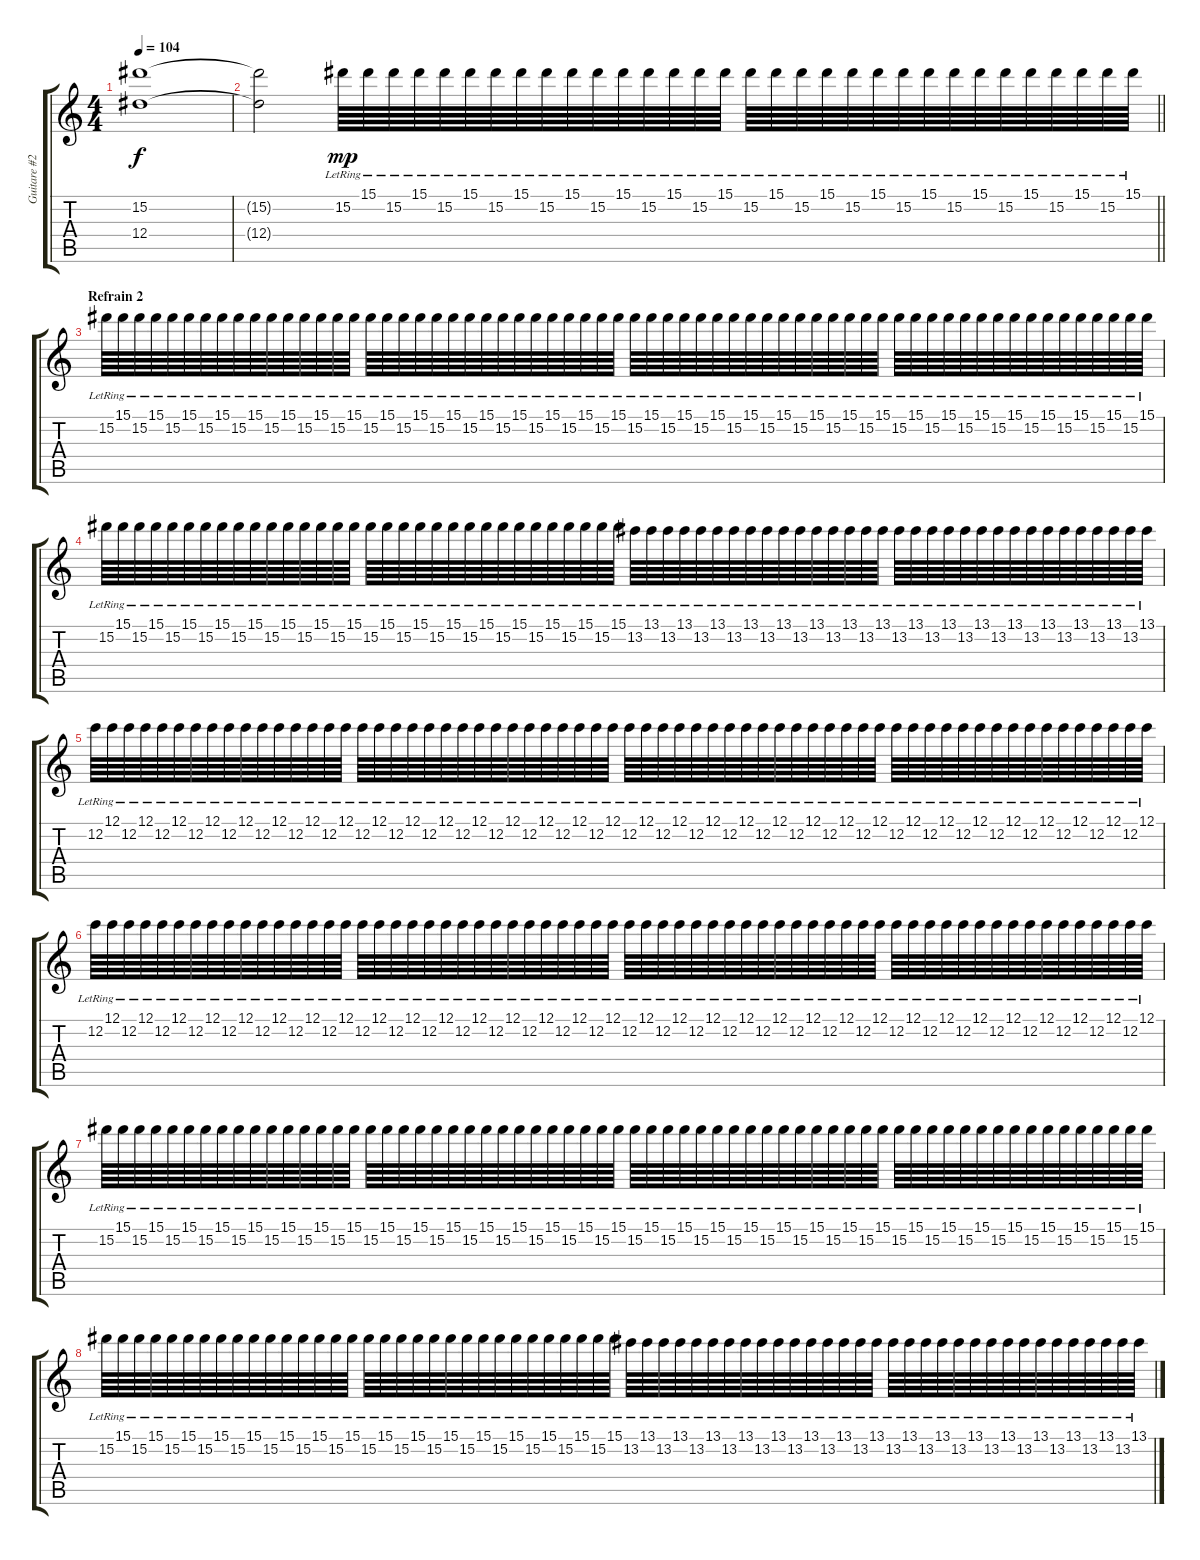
\track ("Guitare #2" "Guitare #2") {instrument acousticguitarnylon}
\staff {score tabs}
\tuning (C4 C4 Ab3 Eb3 Bb2 F2) {hide}
\ts (4 4)
\tempo 104
\clef g2
\ks c
(15.2{t} 12.4{t}).1{dy f} |
\barLineRight lightlight
(15.2{t} 12.4{t}).2{volume 0} 15.2{lr}.64{dy mp volume 6} 15.1{lr}.64 15.2{lr}.64 15.1{lr}.64 15.2{lr}.64 15.1{lr}.64 15.2{lr}.64 15.1{lr}.64 15.2{lr}.64 15.1{lr}.64 15.2{lr}.64 15.1{lr}.64 15.2{lr}.64 15.1{lr}.64 15.2{lr}.64 15.1{lr}.64 15.2{lr}.64 15.1{lr}.64 15.2{lr}.64 15.1{lr}.64 15.2{lr}.64 15.1{lr}.64 15.2{lr}.64 15.1{lr}.64 15.2{lr}.64 15.1{lr}.64 15.2{lr}.64 15.1{lr}.64 15.2{lr}.64 15.1{lr}.64 15.2{lr}.64 15.1{lr}.64 |
\section ("" "Refrain 2")
15.2{lr}.64 15.1{lr}.64 15.2{lr}.64 15.1{lr}.64 15.2{lr}.64 15.1{lr}.64 15.2{lr}.64 15.1{lr}.64 15.2{lr}.64 15.1{lr}.64 15.2{lr}.64 15.1{lr}.64 15.2{lr}.64 15.1{lr}.64 15.2{lr}.64 15.1{lr}.64 15.2{lr}.64 15.1{lr}.64 15.2{lr}.64 15.1{lr}.64 15.2{lr}.64 15.1{lr}.64 15.2{lr}.64 15.1{lr}.64 15.2{lr}.64 15.1{lr}.64 15.2{lr}.64 15.1{lr}.64 15.2{lr}.64 15.1{lr}.64 15.2{lr}.64 15.1{lr}.64 15.2{lr}.64 15.1{lr}.64 15.2{lr}.64 15.1{lr}.64 15.2{lr}.64 15.1{lr}.64 15.2{lr}.64 15.1{lr}.64 15.2{lr}.64 15.1{lr}.64 15.2{lr}.64 15.1{lr}.64 15.2{lr}.64 15.1{lr}.64 15.2{lr}.64 15.1{lr}.64 15.2{lr}.64 15.1{lr}.64 15.2{lr}.64 15.1{lr}.64 15.2{lr}.64 15.1{lr}.64 15.2{lr}.64 15.1{lr}.64 15.2{lr}.64 15.1{lr}.64 15.2{lr}.64 15.1{lr}.64 15.2{lr}.64 15.1{lr}.64 15.2{lr}.64 15.1{lr}.64 |
15.2{lr}.64 15.1{lr}.64 15.2{lr}.64 15.1{lr}.64 15.2{lr}.64 15.1{lr}.64 15.2{lr}.64 15.1{lr}.64 15.2{lr}.64 15.1{lr}.64 15.2{lr}.64 15.1{lr}.64 15.2{lr}.64 15.1{lr}.64 15.2{lr}.64 15.1{lr}.64 15.2{lr}.64 15.1{lr}.64 15.2{lr}.64 15.1{lr}.64 15.2{lr}.64 15.1{lr}.64 15.2{lr}.64 15.1{lr}.64 15.2{lr}.64 15.1{lr}.64 15.2{lr}.64 15.1{lr}.64 15.2{lr}.64 15.1{lr}.64 15.2{lr}.64 15.1{lr}.64 13.2{lr}.64 13.1{lr}.64 13.2{lr}.64 13.1{lr}.64 13.2{lr}.64 13.1{lr}.64 13.2{lr}.64 13.1{lr}.64 13.2{lr}.64 13.1{lr}.64 13.2{lr}.64 13.1{lr}.64 13.2{lr}.64 13.1{lr}.64 13.2{lr}.64 13.1{lr}.64 13.2{lr}.64 13.1{lr}.64 13.2{lr}.64 13.1{lr}.64 13.2{lr}.64 13.1{lr}.64 13.2{lr}.64 13.1{lr}.64 13.2{lr}.64 13.1{lr}.64 13.2{lr}.64 13.1{lr}.64 13.2{lr}.64 13.1{lr}.64 13.2{lr}.64 13.1{lr}.64 |
12.2{lr}.64 12.1{lr}.64 12.2{lr}.64 12.1{lr}.64 12.2{lr}.64 12.1{lr}.64 12.2{lr}.64 12.1{lr}.64 12.2{lr}.64 12.1{lr}.64 12.2{lr}.64 12.1{lr}.64 12.2{lr}.64 12.1{lr}.64 12.2{lr}.64 12.1{lr}.64 12.2{lr}.64 12.1{lr}.64 12.2{lr}.64 12.1{lr}.64 12.2{lr}.64 12.1{lr}.64 12.2{lr}.64 12.1{lr}.64 12.2{lr}.64 12.1{lr}.64 12.2{lr}.64 12.1{lr}.64 12.2{lr}.64 12.1{lr}.64 12.2{lr}.64 12.1{lr}.64 12.2{lr}.64 12.1{lr}.64 12.2{lr}.64 12.1{lr}.64 12.2{lr}.64 12.1{lr}.64 12.2{lr}.64 12.1{lr}.64 12.2{lr}.64 12.1{lr}.64 12.2{lr}.64 12.1{lr}.64 12.2{lr}.64 12.1{lr}.64 12.2{lr}.64 12.1{lr}.64 12.2{lr}.64 12.1{lr}.64 12.2{lr}.64 12.1{lr}.64 12.2{lr}.64 12.1{lr}.64 12.2{lr}.64 12.1{lr}.64 12.2{lr}.64 12.1{lr}.64 12.2{lr}.64 12.1{lr}.64 12.2{lr}.64 12.1{lr}.64 12.2{lr}.64 12.1{lr}.64 |
12.2{lr}.64 12.1{lr}.64 12.2{lr}.64 12.1{lr}.64 12.2{lr}.64 12.1{lr}.64 12.2{lr}.64 12.1{lr}.64 12.2{lr}.64 12.1{lr}.64 12.2{lr}.64 12.1{lr}.64 12.2{lr}.64 12.1{lr}.64 12.2{lr}.64 12.1{lr}.64 12.2{lr}.64 12.1{lr}.64 12.2{lr}.64 12.1{lr}.64 12.2{lr}.64 12.1{lr}.64 12.2{lr}.64 12.1{lr}.64 12.2{lr}.64 12.1{lr}.64 12.2{lr}.64 12.1{lr}.64 12.2{lr}.64 12.1{lr}.64 12.2{lr}.64 12.1{lr}.64 12.2{lr}.64 12.1{lr}.64 12.2{lr}.64 12.1{lr}.64 12.2{lr}.64 12.1{lr}.64 12.2{lr}.64 12.1{lr}.64 12.2{lr}.64 12.1{lr}.64 12.2{lr}.64 12.1{lr}.64 12.2{lr}.64 12.1{lr}.64 12.2{lr}.64 12.1{lr}.64 12.2{lr}.64 12.1{lr}.64 12.2{lr}.64 12.1{lr}.64 12.2{lr}.64 12.1{lr}.64 12.2{lr}.64 12.1{lr}.64 12.2{lr}.64 12.1{lr}.64 12.2{lr}.64 12.1{lr}.64 12.2{lr}.64 12.1{lr}.64 12.2{lr}.64 12.1{lr}.64 |
15.2{lr}.64 15.1{lr}.64 15.2{lr}.64 15.1{lr}.64 15.2{lr}.64 15.1{lr}.64 15.2{lr}.64 15.1{lr}.64 15.2{lr}.64 15.1{lr}.64 15.2{lr}.64 15.1{lr}.64 15.2{lr}.64 15.1{lr}.64 15.2{lr}.64 15.1{lr}.64 15.2{lr}.64 15.1{lr}.64 15.2{lr}.64 15.1{lr}.64 15.2{lr}.64 15.1{lr}.64 15.2{lr}.64 15.1{lr}.64 15.2{lr}.64 15.1{lr}.64 15.2{lr}.64 15.1{lr}.64 15.2{lr}.64 15.1{lr}.64 15.2{lr}.64 15.1{lr}.64 15.2{lr}.64 15.1{lr}.64 15.2{lr}.64 15.1{lr}.64 15.2{lr}.64 15.1{lr}.64 15.2{lr}.64 15.1{lr}.64 15.2{lr}.64 15.1{lr}.64 15.2{lr}.64 15.1{lr}.64 15.2{lr}.64 15.1{lr}.64 15.2{lr}.64 15.1{lr}.64 15.2{lr}.64 15.1{lr}.64 15.2{lr}.64 15.1{lr}.64 15.2{lr}.64 15.1{lr}.64 15.2{lr}.64 15.1{lr}.64 15.2{lr}.64 15.1{lr}.64 15.2{lr}.64 15.1{lr}.64 15.2{lr}.64 15.1{lr}.64 15.2{lr}.64 15.1{lr}.64 |
15.2{lr}.64 15.1{lr}.64 15.2{lr}.64 15.1{lr}.64 15.2{lr}.64 15.1{lr}.64 15.2{lr}.64 15.1{lr}.64 15.2{lr}.64 15.1{lr}.64 15.2{lr}.64 15.1{lr}.64 15.2{lr}.64 15.1{lr}.64 15.2{lr}.64 15.1{lr}.64 15.2{lr}.64 15.1{lr}.64 15.2{lr}.64 15.1{lr}.64 15.2{lr}.64 15.1{lr}.64 15.2{lr}.64 15.1{lr}.64 15.2{lr}.64 15.1{lr}.64 15.2{lr}.64 15.1{lr}.64 15.2{lr}.64 15.1{lr}.64 15.2{lr}.64 15.1{lr}.64 13.2{lr}.64 13.1{lr}.64 13.2{lr}.64 13.1{lr}.64 13.2{lr}.64 13.1{lr}.64 13.2{lr}.64 13.1{lr}.64 13.2{lr}.64 13.1{lr}.64 13.2{lr}.64 13.1{lr}.64 13.2{lr}.64 13.1{lr}.64 13.2{lr}.64 13.1{lr}.64 13.2{lr}.64 13.1{lr}.64 13.2{lr}.64 13.1{lr}.64 13.2{lr}.64 13.1{lr}.64 13.2{lr}.64 13.1{lr}.64 13.2{lr}.64 13.1{lr}.64 13.2{lr}.64 13.1{lr}.64 13.2{lr}.64 13.1{lr}.64 13.2{lr}.64 13.1{lr}.64
